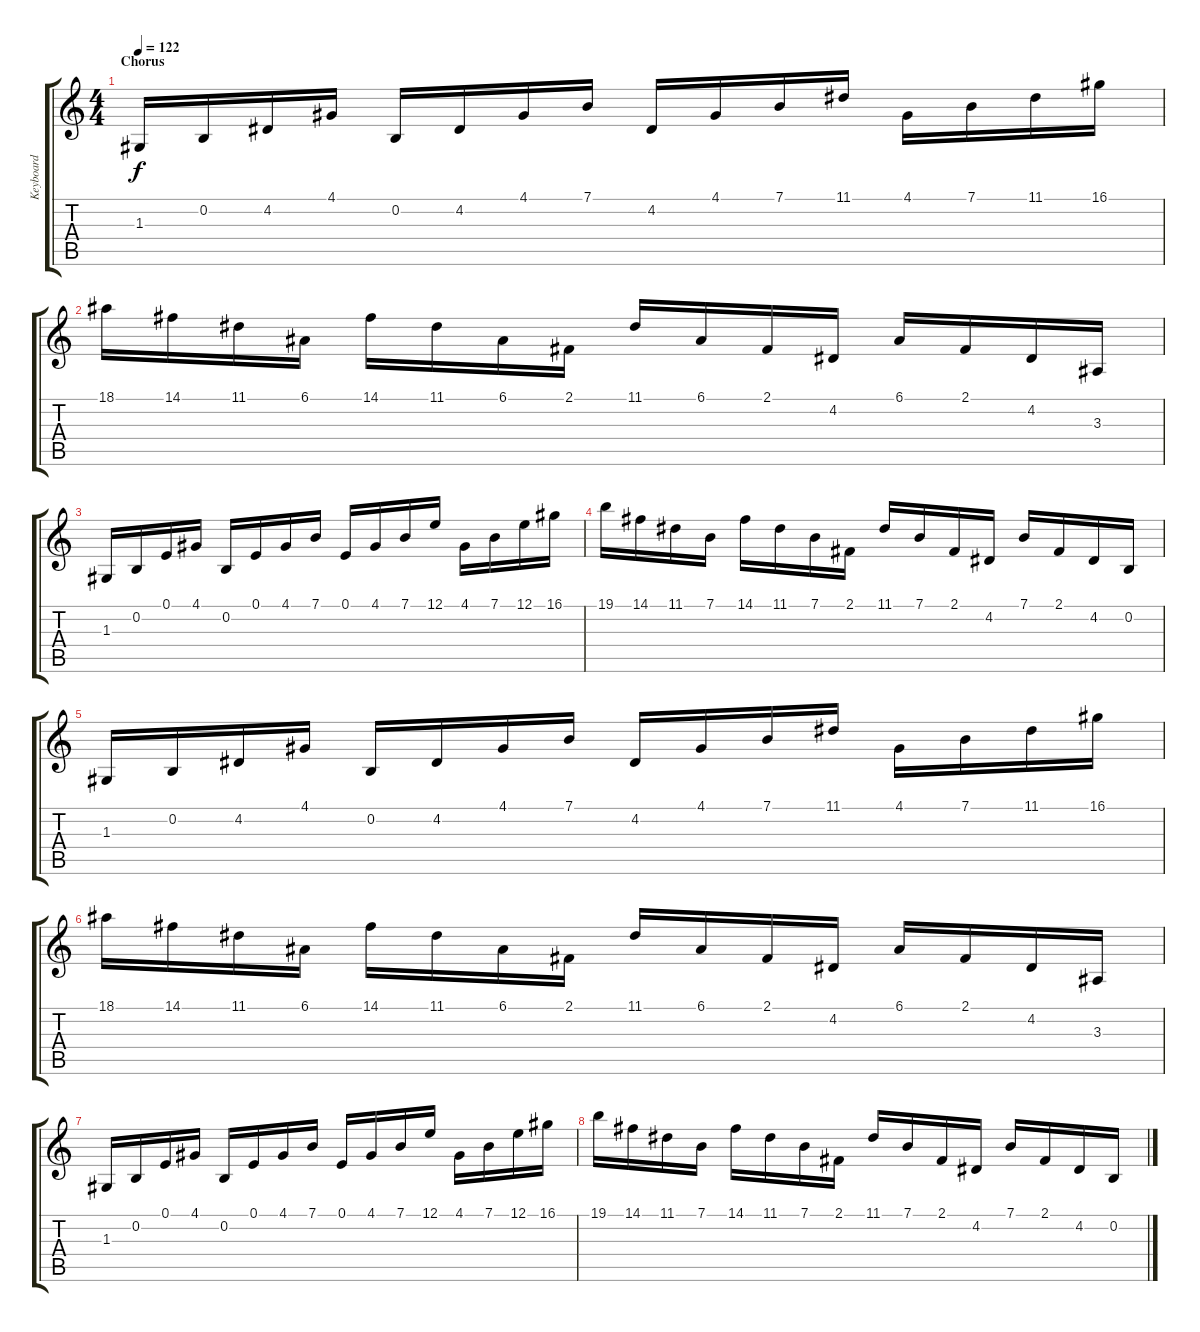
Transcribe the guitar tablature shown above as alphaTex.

\track ("Keyboard" "Keyboard") {instrument lead2sawtooth}
\staff {score tabs}
\tuning (E4 B3 G3 D3 A2 E2) {hide}
\ts (4 4)
\section ("" "Chorus")
\tempo 122
\clef g2
\ks c
1.3.16{dy f volume 14} 0.2.16 4.2.16 4.1.16 0.2.16 4.2.16 4.1.16 7.1.16 4.2.16 4.1.16 7.1.16 11.1.16 4.1.16 7.1.16 11.1.16 16.1.16 |
18.1.16{volume 4} 14.1.16 11.1.16 6.1.16 14.1.16 11.1.16 6.1.16 2.1.16 11.1.16 6.1.16 2.1.16 4.2.16 6.1.16 2.1.16 4.2.16 3.3.16 |
1.3.16{volume 14} 0.2.16 0.1.16 4.1.16 0.2.16 0.1.16 4.1.16 7.1.16 0.1.16 4.1.16 7.1.16 12.1.16 4.1.16 7.1.16 12.1.16 16.1.16 |
19.1.16{volume 4} 14.1.16 11.1.16 7.1.16 14.1.16 11.1.16 7.1.16 2.1.16 11.1.16 7.1.16 2.1.16 4.2.16 7.1.16 2.1.16 4.2.16 0.2.16 |
1.3.16{volume 14} 0.2.16 4.2.16 4.1.16 0.2.16 4.2.16 4.1.16 7.1.16 4.2.16 4.1.16 7.1.16 11.1.16 4.1.16 7.1.16 11.1.16 16.1.16 |
18.1.16{volume 4} 14.1.16 11.1.16 6.1.16 14.1.16 11.1.16 6.1.16 2.1.16 11.1.16 6.1.16 2.1.16 4.2.16 6.1.16 2.1.16 4.2.16 3.3.16 |
1.3.16{volume 14} 0.2.16 0.1.16 4.1.16 0.2.16 0.1.16 4.1.16 7.1.16 0.1.16 4.1.16 7.1.16 12.1.16 4.1.16 7.1.16 12.1.16 16.1.16 |
19.1.16{volume 4} 14.1.16 11.1.16 7.1.16 14.1.16 11.1.16 7.1.16 2.1.16 11.1.16 7.1.16 2.1.16 4.2.16 7.1.16 2.1.16 4.2.16 0.2.16
